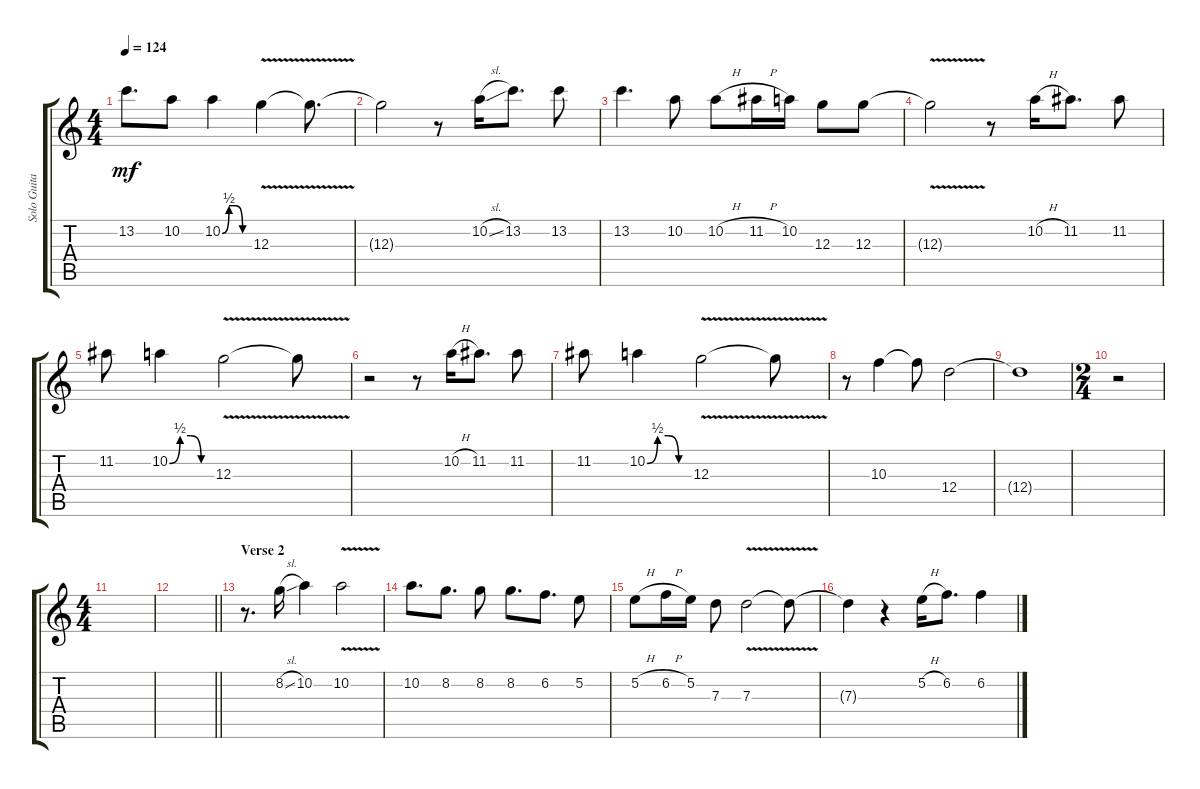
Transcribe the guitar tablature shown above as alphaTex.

\track ("Solo Guitar" "Solo Guita") {instrument distortionguitar}
\staff {score tabs}
\tuning (E4 B3 G3 D3 A2 E2) {hide}
\ts (4 4)
\tempo 124
\clef g2
\ks c
13.2.8{d dy mf} 10.2.8 10.2{be (custom 0 0 15 2 30 2 45 0 60 0)}.4 12.3{v}.4 12.3{t}.8{d} |
12.3{t}.2 r.8 10.2{sl}.16 13.2.8{d} 13.2.8 |
13.2.4{d} 10.2.8 10.2{h}.8 11.2{h}.16 10.2.16 12.3.8 12.3.8 |
12.3{v t}.2 r.8 10.2{h}.16 11.2.8{d} 11.2.8 |
11.2.8 10.2{be (custom 0 0 15 2 30 2 45 0 60 0)}.4 12.3{v}.2 12.3{t}.8 |
r.2 r.8 10.2{h}.16 11.2.8{d} 11.2.8 |
11.2.8 10.2{be (custom 0 0 15 2 30 2 45 0 60 0)}.4 12.3{v}.2 12.3{t}.8 |
r.8 10.3.4 10.3{t}.8 12.4.2 |
12.4{t}.1 |
\ts (2 4)
r.2 |
\ts (4 4)
|
\barLineRight lightlight
|
\section ("" "Verse 2")
r.8{d} 8.2{sl}.16 10.2.4 10.2{v}.2 |
10.2.8{d} 8.2.8{d} 8.2.8 8.2.8{d} 6.2.8{d} 5.2.8 |
5.2{h}.8 6.2{h}.16 5.2.16 7.3.8 7.3{v}.2 7.3{t}.8 |
7.3{t}.4 r.4 5.2{h}.16 6.2.8{d} 6.2.4
